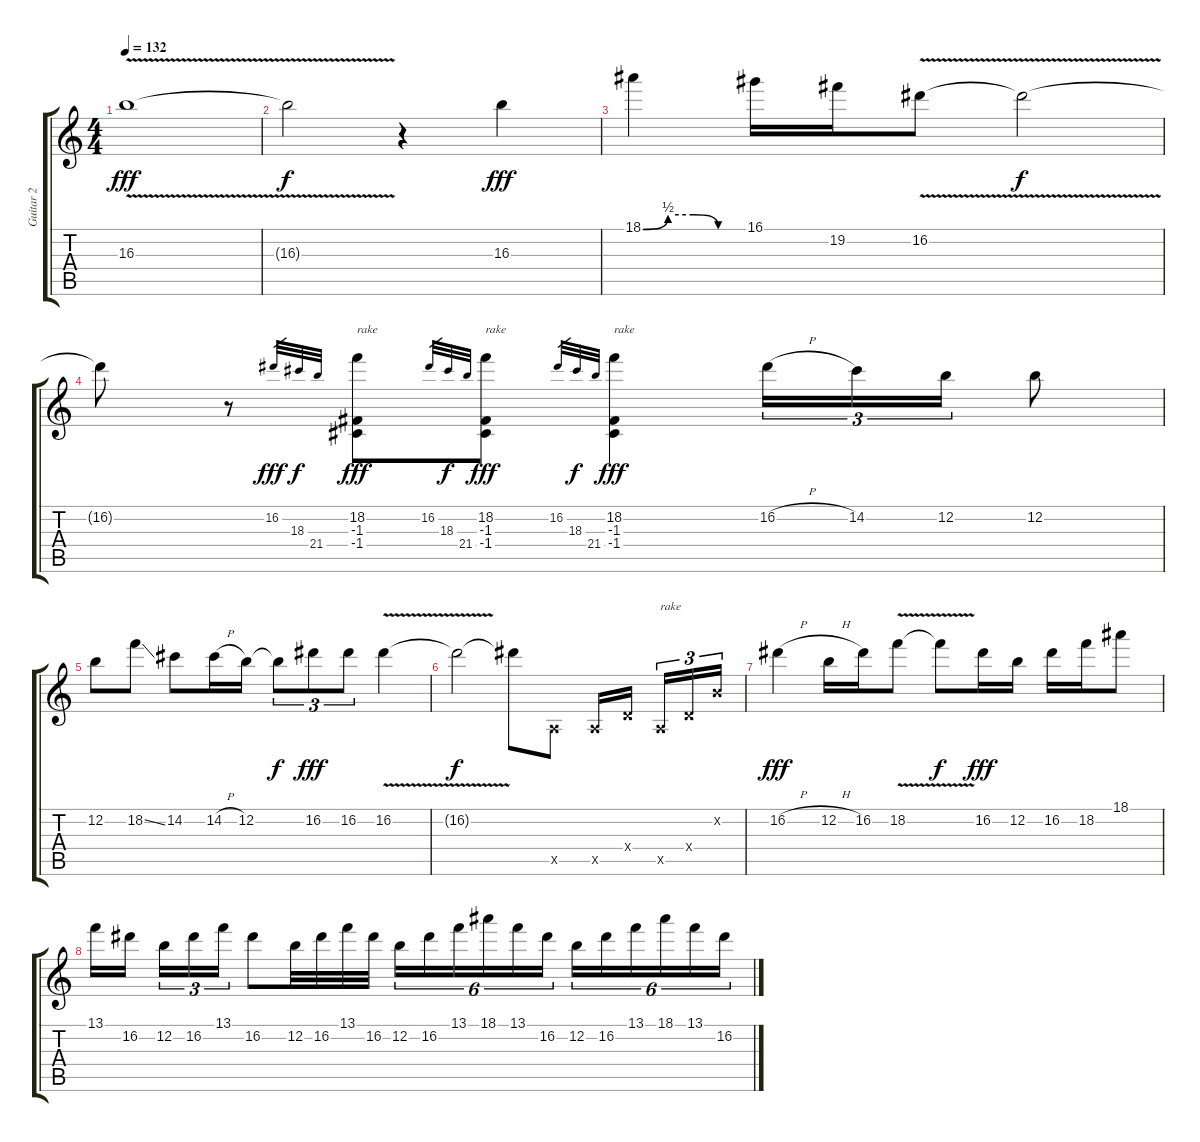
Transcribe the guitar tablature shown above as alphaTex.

\track ("Guitar 2" "Guitar 2") {instrument distortionguitar}
\staff {score tabs}
\tuning (E4 B3 G3 D3 A2 E2) {hide}
\ts (4 4)
\tempo 132
\clef g2
\ks c
16.3{v}.1{dy fff} |
16.3{t}.2{dy f} r.4 16.3.4{dy fff} |
18.1{be (custom 0 0 15 2 30 2 45 0 60 0)}.4 16.1.16 19.2.16 16.2{v}.8 16.2{t}.2{dy f} |
16.2{t}.8 r.8 16.2.32{gr dy fff} 18.3.32{gr dy f} 21.4.32{gr} (18.2 -1.3 -1.4).8{txt "rake" dy fff} 16.2.32{gr} 18.3.32{gr dy f} 21.4.32{gr} (18.2 -1.3 -1.4).8{txt "rake" dy fff} 16.2.32{gr} 18.3.32{gr dy f} 21.4.32{gr} (18.2 -1.3 -1.4).4{txt "rake" dy fff} 16.2{h}.16{tu (3 2)} 14.2.16{tu (3 2)} 12.2.16{tu (3 2)} 12.2.8 |
12.2.8 18.2{ss}.8 14.2.8 14.2{h}.16 12.2.16 12.2{t}.8{tu (3 2) dy f} 16.2.8{tu (3 2) dy fff} 16.2.8{tu (3 2)} 16.2{v}.4 |
16.2{t}.2{dy f} 16.2{t}.8 0.5{x}.8 0.5{x}.16 0.4{x}.16 0.5{x}.16{tu (3 2) txt "rake"} 0.4{x}.16{tu (3 2)} 0.2{x}.16{tu (3 2)} |
16.2{h}.4{dy fff} 12.2{h}.16 16.2.16 18.2{v}.8 18.2{t}.8{dy f} 16.2.16{dy fff} 12.2.16 16.2.16 18.2.16 18.1.8 |
13.1.16 16.2.16 12.2.16{tu (3 2)} 16.2.16{tu (3 2)} 13.1.16{tu (3 2)} 16.2.8 12.2.32 16.2.32 13.1.32 16.2.32 12.2.16{tu (6 4)} 16.2.16{tu (6 4)} 13.1.16{tu (6 4)} 18.1.16{tu (6 4)} 13.1.16{tu (6 4)} 16.2.16{tu (6 4)} 12.2.16{tu (6 4)} 16.2.16{tu (6 4)} 13.1.16{tu (6 4)} 18.1.16{tu (6 4)} 13.1.16{tu (6 4)} 16.2.16{tu (6 4)}
